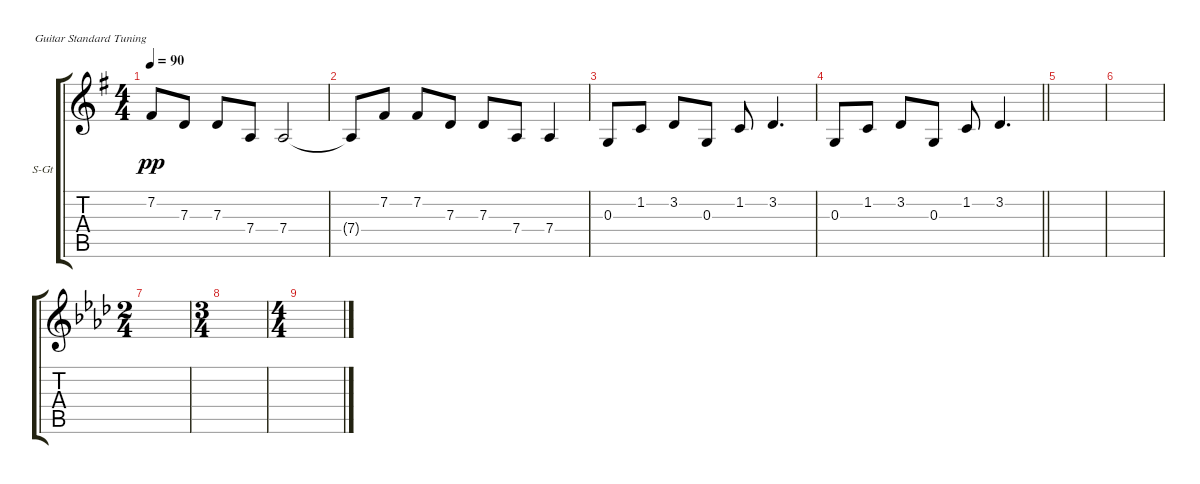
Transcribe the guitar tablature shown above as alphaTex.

\defaultSystemsLayout 4
\bracketExtendMode groupsimilarinstruments
\firstSystemTrackNameOrientation horizontal
\otherSystemsTrackNameOrientation horizontal
\track ("Hunbuck Dist" "S-Gt") {instrument acousticguitarsteel}
\staff {score tabs}
\tuning (E4 B3 G3 D3 A2 E2)
\displaytranspose 0
\ts (4 4)
\tempo 90
\clef g2
\ks g
7.2.8{dy pp} 7.3.8 7.3.8 7.4.8 7.4.2 |
7.4{t}.8 7.2.8 7.2.8 7.3.8 7.3.8 7.4.8 7.4.4 |
0.3.8 1.2.8 3.2.8 0.3.8 1.2.8 3.2.4{d} |
\barLineRight lightlight
0.3.8 1.2.8 3.2.8 0.3.8 1.2.8 3.2.4{d} |
|
|
\ts (2 4)
\ks ab
|
\ts (3 4)
|
\ts (4 4)
